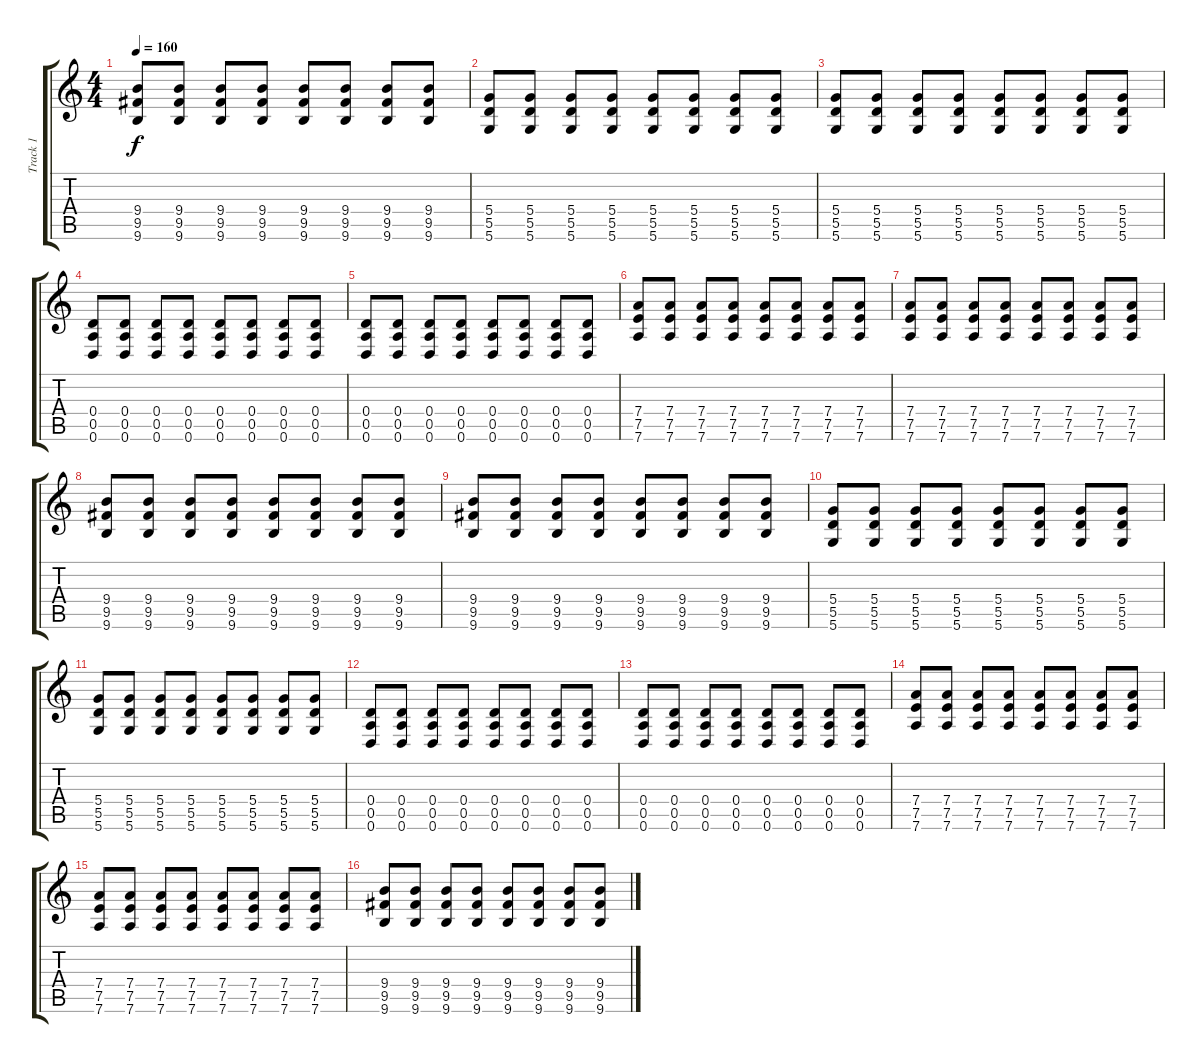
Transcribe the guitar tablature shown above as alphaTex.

\track ("Track 1" "Track 1") {instrument distortionguitar}
\staff {score tabs}
\tuning (E4 B3 G3 D3 A2 D2) {hide}
\ts (4 4)
\tempo 160
\clef g2
\ks c
(9.4 9.5 9.6).8{dy f} (9.4 9.5 9.6).8 (9.4 9.5 9.6).8 (9.4 9.5 9.6).8 (9.4 9.5 9.6).8 (9.4 9.5 9.6).8 (9.4 9.5 9.6).8 (9.4 9.5 9.6).8 |
(5.4 5.5 5.6).8 (5.4 5.5 5.6).8 (5.4 5.5 5.6).8 (5.4 5.5 5.6).8 (5.4 5.5 5.6).8 (5.4 5.5 5.6).8 (5.4 5.5 5.6).8 (5.4 5.5 5.6).8 |
(5.4 5.5 5.6).8 (5.4 5.5 5.6).8 (5.4 5.5 5.6).8 (5.4 5.5 5.6).8 (5.4 5.5 5.6).8 (5.4 5.5 5.6).8 (5.4 5.5 5.6).8 (5.4 5.5 5.6).8 |
(0.4 0.5 0.6).8 (0.4 0.5 0.6).8 (0.4 0.5 0.6).8 (0.4 0.5 0.6).8 (0.4 0.5 0.6).8 (0.4 0.5 0.6).8 (0.4 0.5 0.6).8 (0.4 0.5 0.6).8 |
(0.4 0.5 0.6).8 (0.4 0.5 0.6).8 (0.4 0.5 0.6).8 (0.4 0.5 0.6).8 (0.4 0.5 0.6).8 (0.4 0.5 0.6).8 (0.4 0.5 0.6).8 (0.4 0.5 0.6).8 |
(7.4 7.5 7.6).8 (7.4 7.5 7.6).8 (7.4 7.5 7.6).8 (7.4 7.5 7.6).8 (7.4 7.5 7.6).8 (7.4 7.5 7.6).8 (7.4 7.5 7.6).8 (7.4 7.5 7.6).8 |
(7.4 7.5 7.6).8 (7.4 7.5 7.6).8 (7.4 7.5 7.6).8 (7.4 7.5 7.6).8 (7.4 7.5 7.6).8 (7.4 7.5 7.6).8 (7.4 7.5 7.6).8 (7.4 7.5 7.6).8 |
(9.4 9.5 9.6).8 (9.4 9.5 9.6).8 (9.4 9.5 9.6).8 (9.4 9.5 9.6).8 (9.4 9.5 9.6).8 (9.4 9.5 9.6).8 (9.4 9.5 9.6).8 (9.4 9.5 9.6).8 |
(9.4 9.5 9.6).8 (9.4 9.5 9.6).8 (9.4 9.5 9.6).8 (9.4 9.5 9.6).8 (9.4 9.5 9.6).8 (9.4 9.5 9.6).8 (9.4 9.5 9.6).8 (9.4 9.5 9.6).8 |
(5.4 5.5 5.6).8 (5.4 5.5 5.6).8 (5.4 5.5 5.6).8 (5.4 5.5 5.6).8 (5.4 5.5 5.6).8 (5.4 5.5 5.6).8 (5.4 5.5 5.6).8 (5.4 5.5 5.6).8 |
(5.4 5.5 5.6).8 (5.4 5.5 5.6).8 (5.4 5.5 5.6).8 (5.4 5.5 5.6).8 (5.4 5.5 5.6).8 (5.4 5.5 5.6).8 (5.4 5.5 5.6).8 (5.4 5.5 5.6).8 |
(0.4 0.5 0.6).8 (0.4 0.5 0.6).8 (0.4 0.5 0.6).8 (0.4 0.5 0.6).8 (0.4 0.5 0.6).8 (0.4 0.5 0.6).8 (0.4 0.5 0.6).8 (0.4 0.5 0.6).8 |
(0.4 0.5 0.6).8 (0.4 0.5 0.6).8 (0.4 0.5 0.6).8 (0.4 0.5 0.6).8 (0.4 0.5 0.6).8 (0.4 0.5 0.6).8 (0.4 0.5 0.6).8 (0.4 0.5 0.6).8 |
(7.4 7.5 7.6).8 (7.4 7.5 7.6).8 (7.4 7.5 7.6).8 (7.4 7.5 7.6).8 (7.4 7.5 7.6).8 (7.4 7.5 7.6).8 (7.4 7.5 7.6).8 (7.4 7.5 7.6).8 |
(7.4 7.5 7.6).8 (7.4 7.5 7.6).8 (7.4 7.5 7.6).8 (7.4 7.5 7.6).8 (7.4 7.5 7.6).8 (7.4 7.5 7.6).8 (7.4 7.5 7.6).8 (7.4 7.5 7.6).8 |
(9.4 9.5 9.6).8 (9.4 9.5 9.6).8 (9.4 9.5 9.6).8 (9.4 9.5 9.6).8 (9.4 9.5 9.6).8 (9.4 9.5 9.6).8 (9.4 9.5 9.6).8 (9.4 9.5 9.6).8
